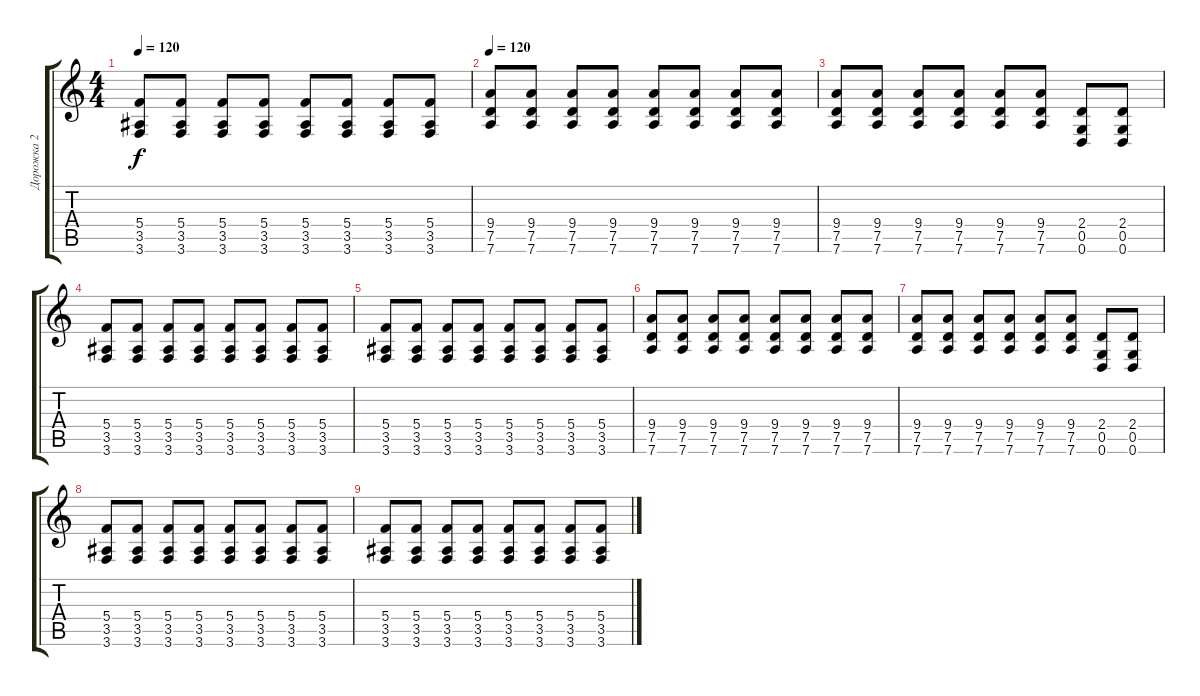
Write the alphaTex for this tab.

\track ("Дорожка 2" "Дорожка 2") {instrument distortionguitar}
\staff {score tabs}
\tuning (D4 A3 F3 C3 G2 D2) {hide}
\ts (4 4)
\tempo 120
\clef g2
\ks c
(5.4 3.5 3.6).8{dy f} (5.4 3.5 3.6).8 (5.4 3.5 3.6).8 (5.4 3.5 3.6).8 (5.4 3.5 3.6).8 (5.4 3.5 3.6).8 (5.4 3.5 3.6).8 (5.4 3.5 3.6).8 |
\tempo 120
(9.4 7.5 7.6).8 (9.4 7.5 7.6).8 (9.4 7.5 7.6).8 (9.4 7.5 7.6).8 (9.4 7.5 7.6).8 (9.4 7.5 7.6).8 (9.4 7.5 7.6).8 (9.4 7.5 7.6).8 |
(9.4 7.5 7.6).8 (9.4 7.5 7.6).8 (9.4 7.5 7.6).8 (9.4 7.5 7.6).8 (9.4 7.5 7.6).8 (9.4 7.5 7.6).8 (2.4 0.5 0.6).8 (2.4 0.5 0.6).8 |
(5.4 3.5 3.6).8 (5.4 3.5 3.6).8 (5.4 3.5 3.6).8 (5.4 3.5 3.6).8 (5.4 3.5 3.6).8 (5.4 3.5 3.6).8 (5.4 3.5 3.6).8 (5.4 3.5 3.6).8 |
(5.4 3.5 3.6).8 (5.4 3.5 3.6).8 (5.4 3.5 3.6).8 (5.4 3.5 3.6).8 (5.4 3.5 3.6).8 (5.4 3.5 3.6).8 (5.4 3.5 3.6).8 (5.4 3.5 3.6).8 |
(9.4 7.5 7.6).8 (9.4 7.5 7.6).8 (9.4 7.5 7.6).8 (9.4 7.5 7.6).8 (9.4 7.5 7.6).8 (9.4 7.5 7.6).8 (9.4 7.5 7.6).8 (9.4 7.5 7.6).8 |
(9.4 7.5 7.6).8 (9.4 7.5 7.6).8 (9.4 7.5 7.6).8 (9.4 7.5 7.6).8 (9.4 7.5 7.6).8 (9.4 7.5 7.6).8 (2.4 0.5 0.6).8 (2.4 0.5 0.6).8 |
(5.4 3.5 3.6).8 (5.4 3.5 3.6).8 (5.4 3.5 3.6).8 (5.4 3.5 3.6).8 (5.4 3.5 3.6).8 (5.4 3.5 3.6).8 (5.4 3.5 3.6).8 (5.4 3.5 3.6).8 |
(5.4 3.5 3.6).8 (5.4 3.5 3.6).8 (5.4 3.5 3.6).8 (5.4 3.5 3.6).8 (5.4 3.5 3.6).8 (5.4 3.5 3.6).8 (5.4 3.5 3.6).8 (5.4 3.5 3.6).8
